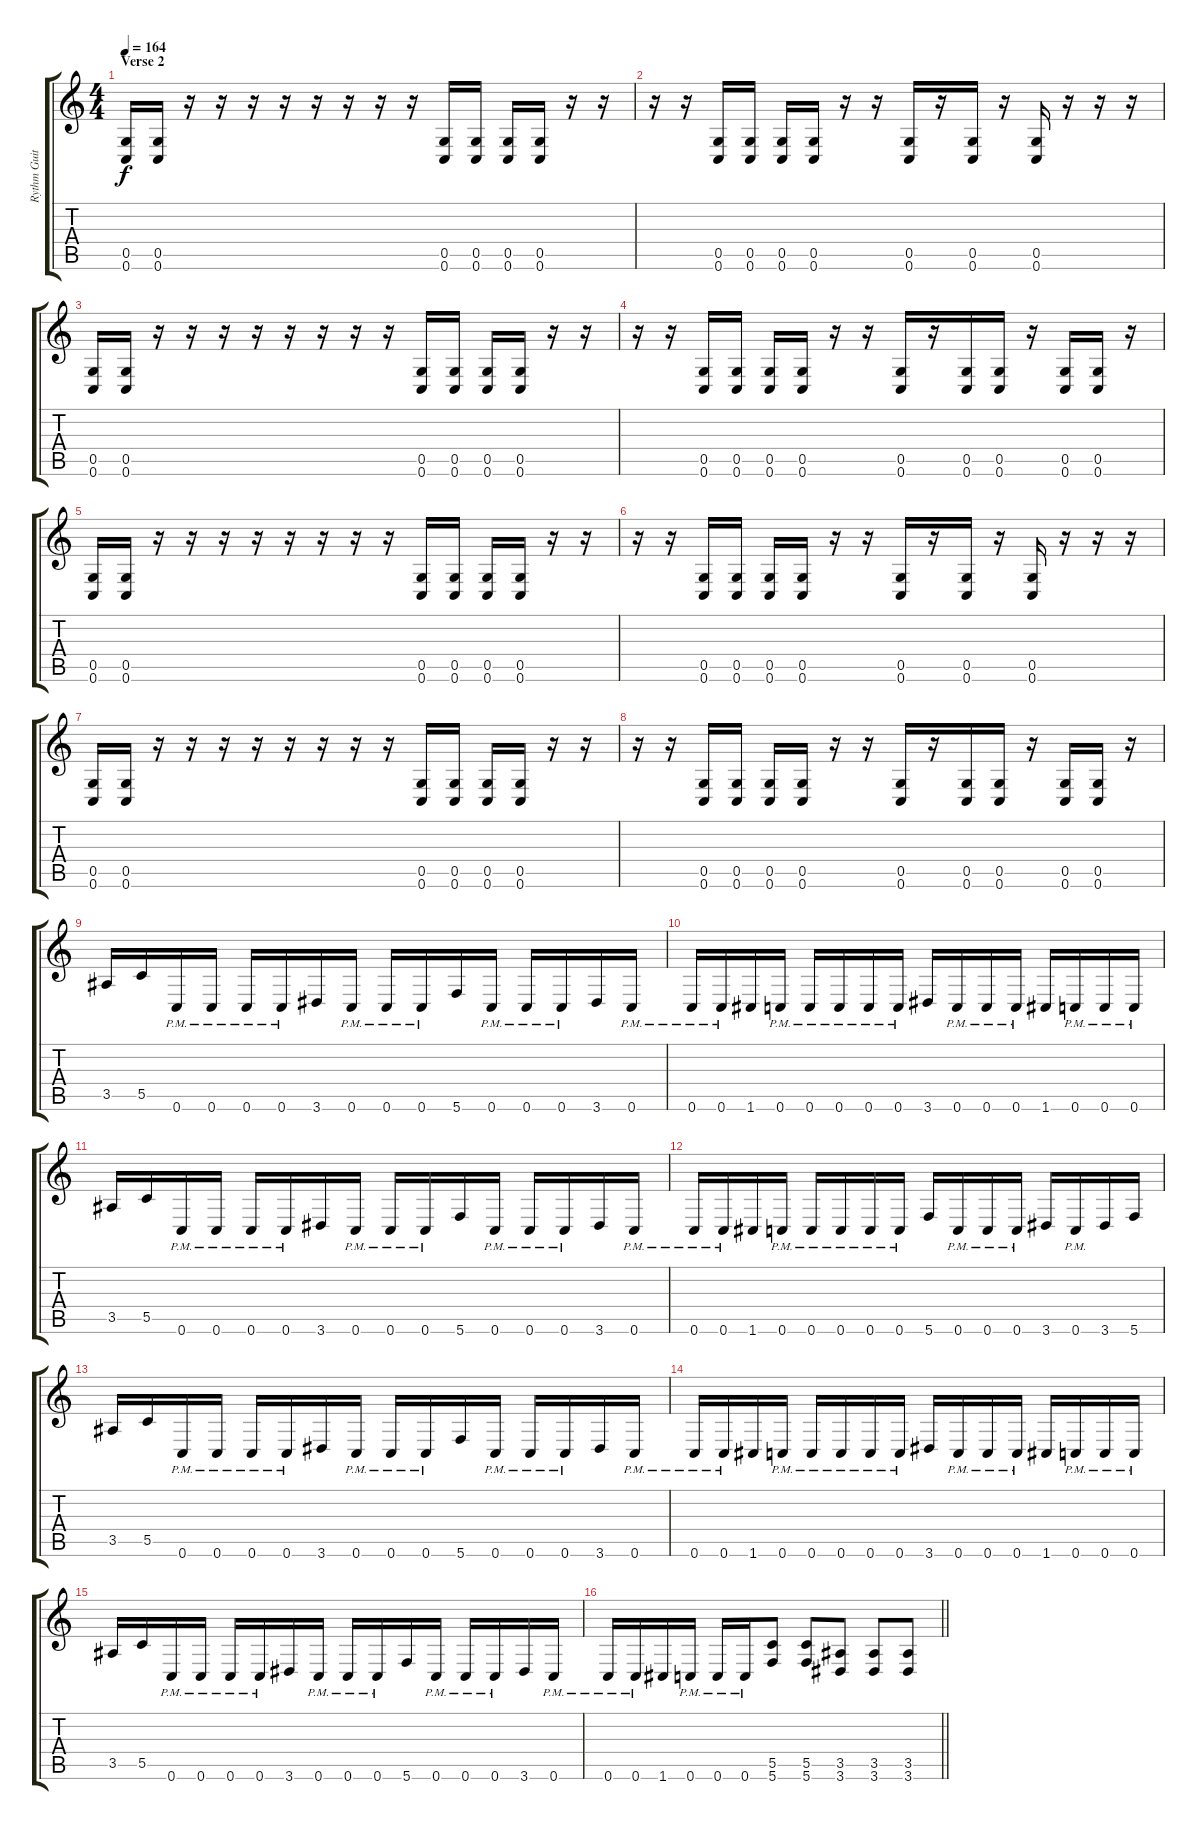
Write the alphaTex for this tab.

\track ("Rythm Guitar (Mätze)" "Rythm Guit") {instrument distortionguitar}
\staff {score tabs}
\tuning (D4 A3 F3 C3 G2 C2) {hide}
\ts (4 4)
\section ("" "Verse 2")
\tempo 164
\clef g2
\ks c
(0.5 0.6).16{dy f} (0.5 0.6).16 r.16 r.16 r.16 r.16 r.16 r.16 r.16 r.16 (0.5 0.6).16 (0.5 0.6).16 (0.5 0.6).16 (0.5 0.6).16 r.16 r.16 |
r.16 r.16 (0.5 0.6).16 (0.5 0.6).16 (0.5 0.6).16 (0.5 0.6).16 r.16 r.16 (0.5 0.6).16 r.16 (0.5 0.6).16 r.16 (0.5 0.6).16 r.16 r.16 r.16 |
(0.5 0.6).16 (0.5 0.6).16 r.16 r.16 r.16 r.16 r.16 r.16 r.16 r.16 (0.5 0.6).16 (0.5 0.6).16 (0.5 0.6).16 (0.5 0.6).16 r.16 r.16 |
r.16 r.16 (0.5 0.6).16 (0.5 0.6).16 (0.5 0.6).16 (0.5 0.6).16 r.16 r.16 (0.5 0.6).16 r.16 (0.5 0.6).16 (0.5 0.6).16 r.16 (0.5 0.6).16 (0.5 0.6).16 r.16 |
(0.5 0.6).16 (0.5 0.6).16 r.16 r.16 r.16 r.16 r.16 r.16 r.16 r.16 (0.5 0.6).16 (0.5 0.6).16 (0.5 0.6).16 (0.5 0.6).16 r.16 r.16 |
r.16 r.16 (0.5 0.6).16 (0.5 0.6).16 (0.5 0.6).16 (0.5 0.6).16 r.16 r.16 (0.5 0.6).16 r.16 (0.5 0.6).16 r.16 (0.5 0.6).16 r.16 r.16 r.16 |
(0.5 0.6).16 (0.5 0.6).16 r.16 r.16 r.16 r.16 r.16 r.16 r.16 r.16 (0.5 0.6).16 (0.5 0.6).16 (0.5 0.6).16 (0.5 0.6).16 r.16 r.16 |
r.16 r.16 (0.5 0.6).16 (0.5 0.6).16 (0.5 0.6).16 (0.5 0.6).16 r.16 r.16 (0.5 0.6).16 r.16 (0.5 0.6).16 (0.5 0.6).16 r.16 (0.5 0.6).16 (0.5 0.6).16 r.16 |
3.5.16 5.5.16 0.6{pm}.16 0.6{pm}.16 0.6{pm}.16 0.6{pm}.16 3.6.16 0.6{pm}.16 0.6{pm}.16 0.6{pm}.16 5.6.16 0.6{pm}.16 0.6{pm}.16 0.6{pm}.16 3.6.16 0.6{pm}.16 |
0.6{pm}.16 0.6{pm}.16 1.6.16 0.6{pm}.16 0.6{pm}.16 0.6{pm}.16 0.6{pm}.16 0.6{pm}.16 3.6.16 0.6{pm}.16 0.6{pm}.16 0.6{pm}.16 1.6.16 0.6{pm}.16 0.6{pm}.16 0.6{pm}.16 |
3.5.16 5.5.16 0.6{pm}.16 0.6{pm}.16 0.6{pm}.16 0.6{pm}.16 3.6.16 0.6{pm}.16 0.6{pm}.16 0.6{pm}.16 5.6.16 0.6{pm}.16 0.6{pm}.16 0.6{pm}.16 3.6.16 0.6{pm}.16 |
0.6{pm}.16 0.6{pm}.16 1.6.16 0.6{pm}.16 0.6{pm}.16 0.6{pm}.16 0.6{pm}.16 0.6{pm}.16 5.6.16 0.6{pm}.16 0.6{pm}.16 0.6{pm}.16 3.6.16 0.6{pm}.16 3.6.16 5.6.16 |
3.5.16 5.5.16 0.6{pm}.16 0.6{pm}.16 0.6{pm}.16 0.6{pm}.16 3.6.16 0.6{pm}.16 0.6{pm}.16 0.6{pm}.16 5.6.16 0.6{pm}.16 0.6{pm}.16 0.6{pm}.16 3.6.16 0.6{pm}.16 |
0.6{pm}.16 0.6{pm}.16 1.6.16 0.6{pm}.16 0.6{pm}.16 0.6{pm}.16 0.6{pm}.16 0.6{pm}.16 3.6.16 0.6{pm}.16 0.6{pm}.16 0.6{pm}.16 1.6.16 0.6{pm}.16 0.6{pm}.16 0.6{pm}.16 |
3.5.16 5.5.16 0.6{pm}.16 0.6{pm}.16 0.6{pm}.16 0.6{pm}.16 3.6.16 0.6{pm}.16 0.6{pm}.16 0.6{pm}.16 5.6.16 0.6{pm}.16 0.6{pm}.16 0.6{pm}.16 3.6.16 0.6{pm}.16 |
\barLineRight lightlight
0.6{pm}.16 0.6{pm}.16 1.6.16 0.6{pm}.16 0.6{pm}.16 0.6{pm}.16 (5.5 5.6).8 (5.5 5.6).8 (3.5 3.6).8 (3.5 3.6).8 (3.5 3.6).8
